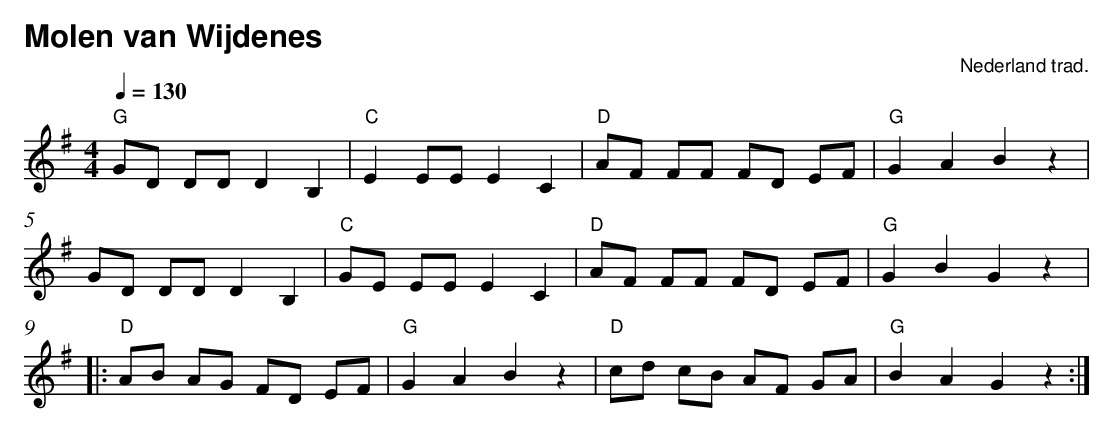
X:1
T:Molen van Wijdenes
C: Nederland trad.
L:1/8
M:4/4
Q:1/4=130
K:G
"G" GD DD D2 B,2 | "C"E2 EE E2 C2 |"D" AF FF FD EF |"G" G2 A2 B2 z2 |$ GD DD D2 B,2 | "C" GE EE E2 C2 |
"D" AF FF FD EF |"G" G2 B2 G2 z2 |:$"D" AB AG FD EF |"G" G2 A2 B2 z2 |"D" cd cB AF GA |
"G" B2 A2 G2 z2 :|
